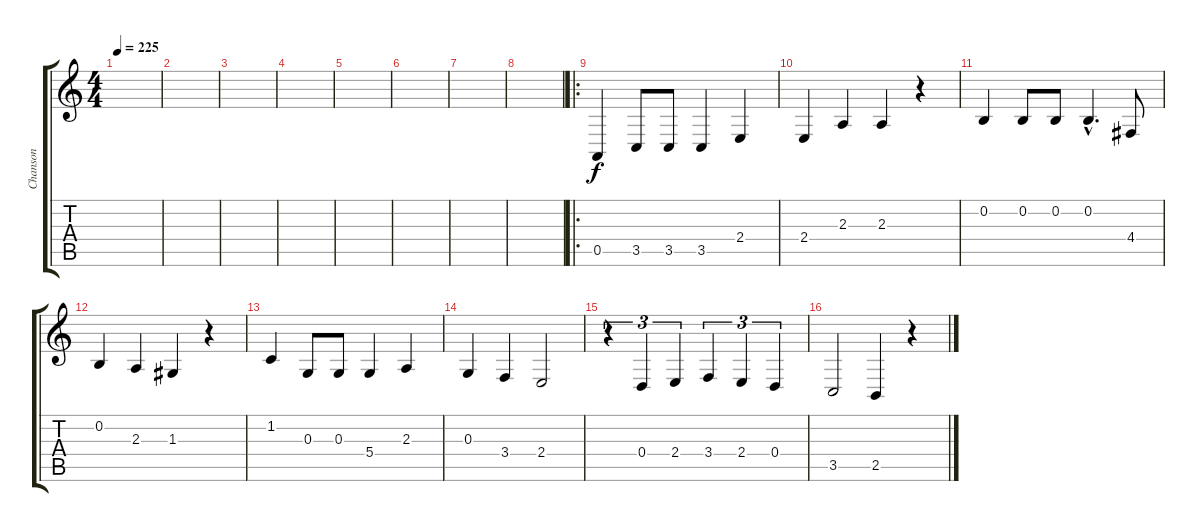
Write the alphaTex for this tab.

\track ("Chanson" "Chanson") {instrument flute}
\staff {score tabs}
\tuning (E4 B3 G3 D3 A2 E2) {hide}
\ts (4 4)
\tempo 225
\clef g2
\ks c
|
|
|
|
|
|
|
|
\ro
0.5.4 3.5.8 3.5.8 3.5.4 2.4.4 |
2.4.4 2.3.4 2.3.4 r.4 |
0.2.4 0.2.8 0.2.8 0.2{hac}.4{d} 4.4.8 |
0.2.4 2.3.4 1.3.4 r.4 |
1.2.4 0.3.8 0.3.8 5.4.4 2.3.4 |
0.3.4 3.4.4 2.4.2 |
r.4{tu (3 2)} 0.4.4{tu (3 2)} 2.4.4{tu (3 2)} 3.4.4{tu (3 2)} 2.4.4{tu (3 2)} 0.4.4{tu (3 2)} |
3.5.2 2.5.4 r.4
